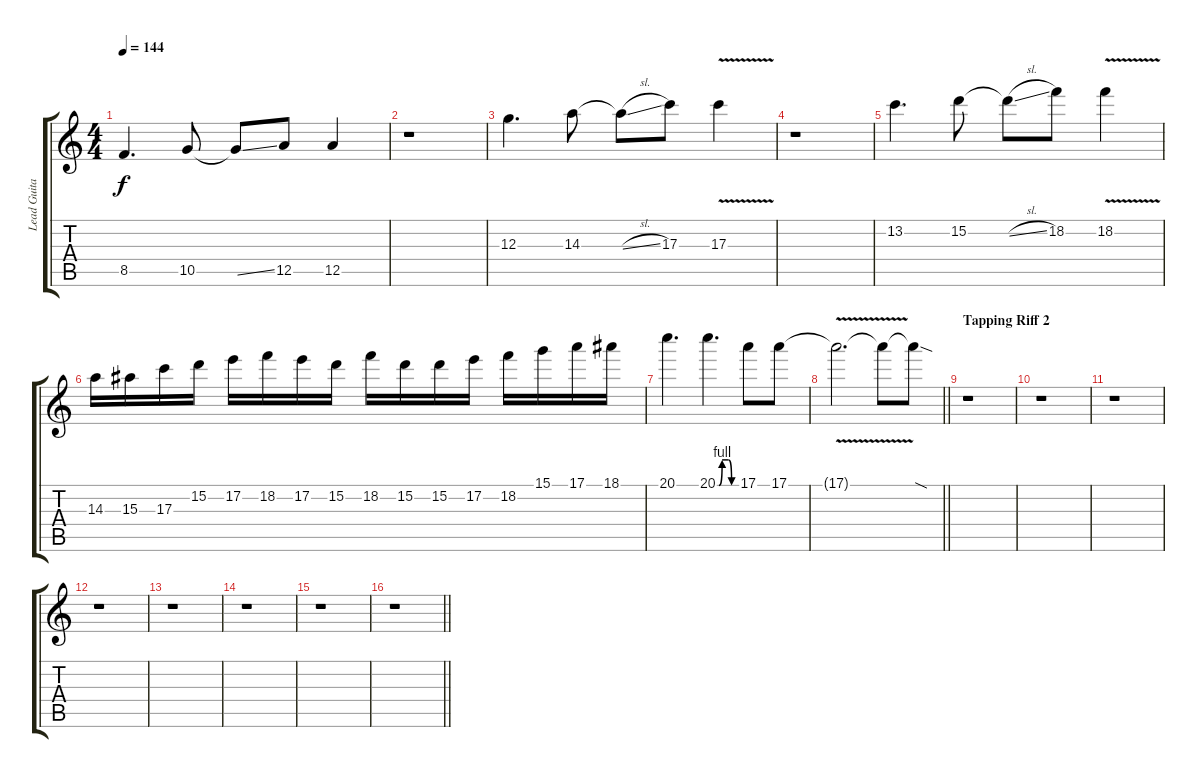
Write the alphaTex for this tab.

\track ("Lead Guitar Harmony" "Lead Guita") {instrument distortionguitar}
\staff {score tabs}
\tuning (E4 B3 G3 D3 A2 E2) {hide}
\ts (4 4)
\tempo 144
\clef g2
\ks c
8.5.4{d dy f} 10.5.8 10.5{ss t}.8 12.5.8 12.5.4 |
r.1 |
12.3.4{d} 14.3.8 14.3{sl t}.8 17.3.8 17.3{v}.4 |
r.1 |
13.2.4{d} 15.2.8 15.2{sl t}.8 18.2.8 18.2{v}.4 |
14.3.16 15.3.16 17.3.16 15.2.16 17.2.16 18.2.16 17.2.16 15.2.16 18.2.16 15.2.16 15.2.16 17.2.16 18.2.16 15.1.16 17.1.16 18.1.16 |
20.1.4{d} 20.1{be (custom 0 0 5 0 15 4 35 4 45 0 51 0 60 0)}.4{d} 17.1.8 17.1.8 |
\barLineRight lightlight
17.1{v t}.2{d} 17.1{t}.8 17.1{sod t}.8 |
\section ("" "Tapping Riff 2")
r.1 |
r.1 |
r.1 |
r.1 |
r.1 |
r.1 |
r.1 |
\barLineRight lightlight
r.1
